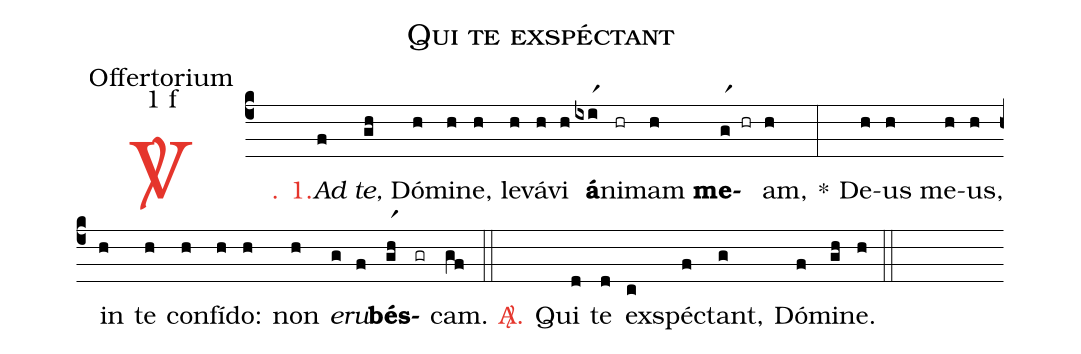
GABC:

name: Qui te exspéctant;
office-part: Offertorium;
mode: 1;
mode-differentia: f;
%%
(c4)

<c><sp>V/</sp>. 1.</c>() <i>Ad</i>(f) <i>te,</i>(gh) Dó(h)mi(h)ne,(h) le(h)vá(h)vi(h) <b>á</b>(ixir1)ni(hr)mam(h) <b>me</b>(gr1 hr)am,(h) *(:) De(h)us(h) me(h)us,(h) in(h) te(h) con(h)fí(h)do:(h) non(h) <i>e</i>(g)<i>ru</i>(f)<b>bés</b>(ghr1)(gr)cam.(gf)

(::)

<c><sp>A/</sp>.</c>() Qui(d) te(d) ex(c)spéc(f)tant,(g) Dó(f)mi(gh)ne.(h)

(::)
